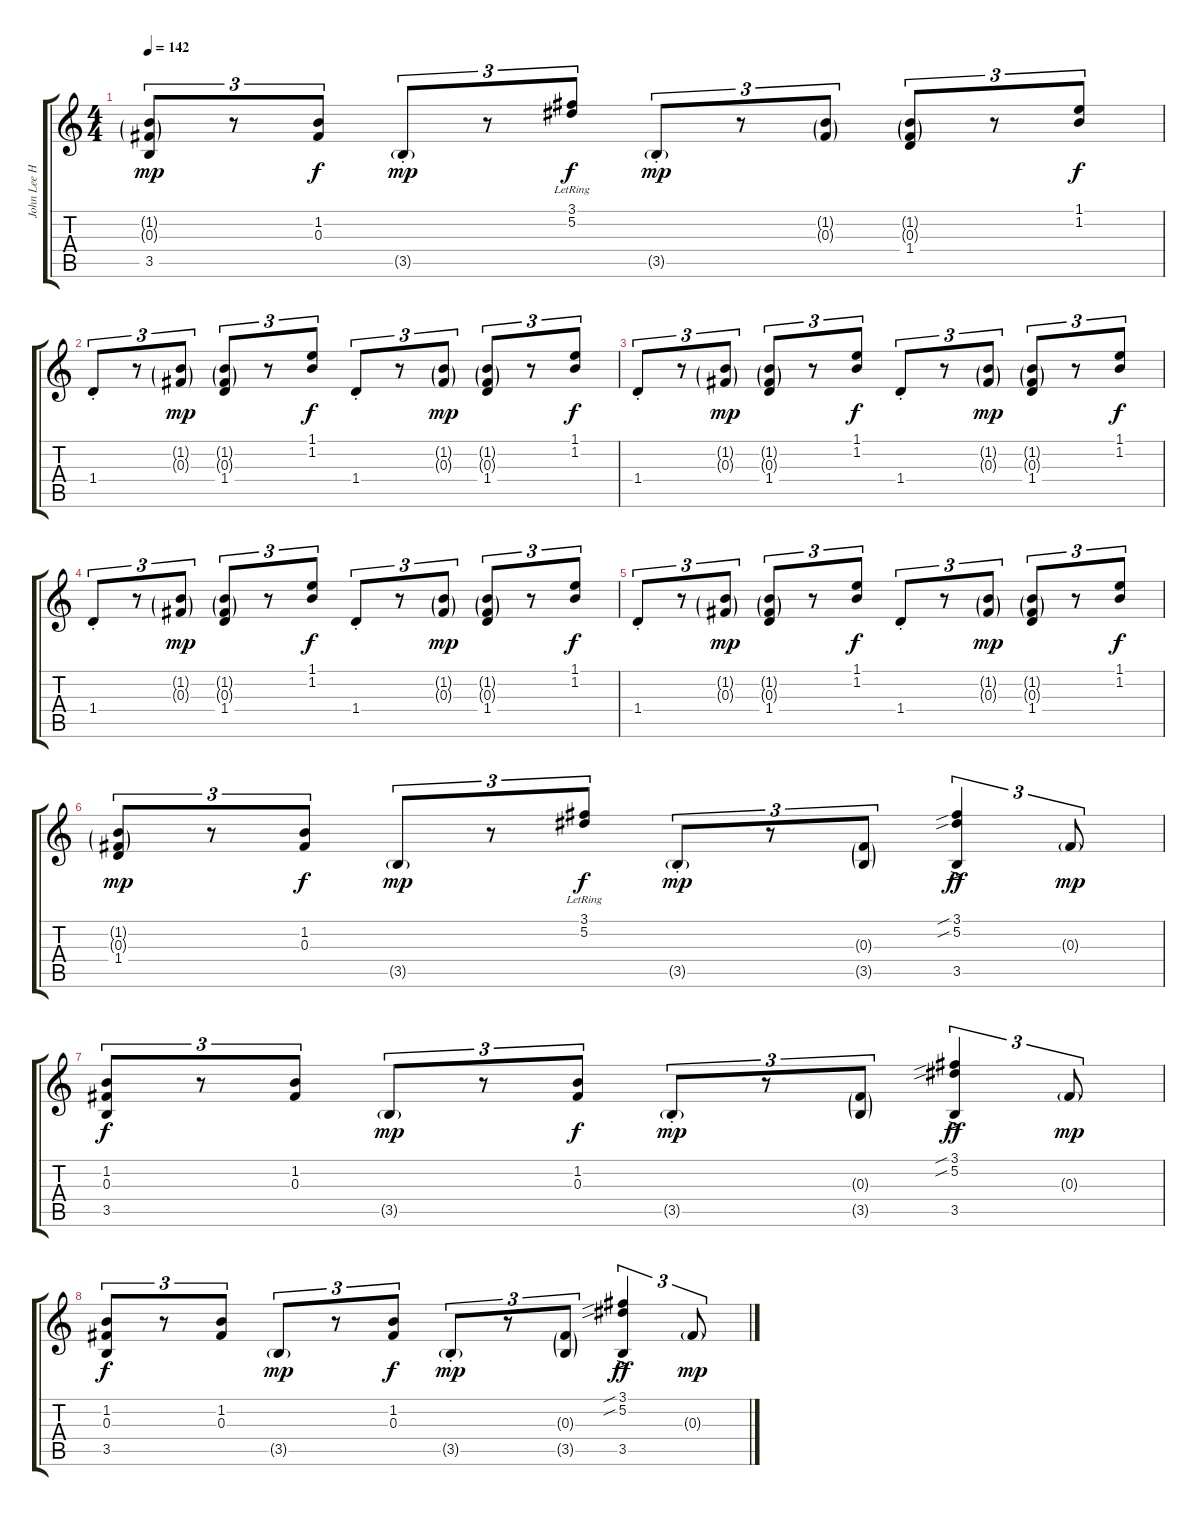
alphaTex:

\track ("John Lee Hooker" "John Lee H") {instrument acousticguitarnylon}
\staff {score tabs}
\tuning (Eb4 Bb3 Gb3 Db3 Ab2 Eb2) {hide}
\ts (4 4)
\tempo 142
\clef g2
\ks c
(1.2{g} 0.3{g} 3.5).8{tu (3 2) dy mp} r.8{tu (3 2)} (1.2 0.3).8{tu (3 2) dy f} 3.5{g st}.8{tu (3 2) dy mp} r.8{tu (3 2)} (3.1{lr} 5.2{lr}).8{tu (3 2) dy f} 3.5{g st}.8{tu (3 2) dy mp} r.8{tu (3 2)} (1.2{g} 0.3{g}).8{tu (3 2)} (1.2{g} 0.3{g} 1.4).8{tu (3 2)} r.8{tu (3 2)} (1.1 1.2).8{tu (3 2) dy f} |
1.4{st}.8{tu (3 2)} r.8{tu (3 2)} (1.2{g} 0.3{g}).8{tu (3 2) dy mp} (1.2{g} 0.3{g} 1.4).8{tu (3 2)} r.8{tu (3 2)} (1.1 1.2).8{tu (3 2) dy f} 1.4{st}.8{tu (3 2)} r.8{tu (3 2)} (1.2{g} 0.3{g}).8{tu (3 2) dy mp} (1.2{g} 0.3{g} 1.4).8{tu (3 2)} r.8{tu (3 2)} (1.1 1.2).8{tu (3 2) dy f} |
1.4{st}.8{tu (3 2)} r.8{tu (3 2)} (1.2{g} 0.3{g}).8{tu (3 2) dy mp} (1.2{g} 0.3{g} 1.4).8{tu (3 2)} r.8{tu (3 2)} (1.1 1.2).8{tu (3 2) dy f} 1.4{st}.8{tu (3 2)} r.8{tu (3 2)} (1.2{g} 0.3{g}).8{tu (3 2) dy mp} (1.2{g} 0.3{g} 1.4).8{tu (3 2)} r.8{tu (3 2)} (1.1 1.2).8{tu (3 2) dy f} |
1.4{st}.8{tu (3 2)} r.8{tu (3 2)} (1.2{g} 0.3{g}).8{tu (3 2) dy mp} (1.2{g} 0.3{g} 1.4).8{tu (3 2)} r.8{tu (3 2)} (1.1 1.2).8{tu (3 2) dy f} 1.4{st}.8{tu (3 2)} r.8{tu (3 2)} (1.2{g} 0.3{g}).8{tu (3 2) dy mp} (1.2{g} 0.3{g} 1.4).8{tu (3 2)} r.8{tu (3 2)} (1.1 1.2).8{tu (3 2) dy f} |
1.4{st}.8{tu (3 2)} r.8{tu (3 2)} (1.2{g} 0.3{g}).8{tu (3 2) dy mp} (1.2{g} 0.3{g} 1.4).8{tu (3 2)} r.8{tu (3 2)} (1.1 1.2).8{tu (3 2) dy f} 1.4{st}.8{tu (3 2)} r.8{tu (3 2)} (1.2{g} 0.3{g}).8{tu (3 2) dy mp} (1.2{g} 0.3{g} 1.4).8{tu (3 2)} r.8{tu (3 2)} (1.1 1.2).8{tu (3 2) dy f} |
(1.2{g} 0.3{g} 1.4).8{tu (3 2) dy mp} r.8{tu (3 2)} (1.2 0.3).8{tu (3 2) dy f} 3.5{g}.8{tu (3 2) dy mp} r.8{tu (3 2)} (3.1{lr} 5.2{lr}).8{tu (3 2) dy f} 3.5{g st}.8{tu (3 2) dy mp} r.8{tu (3 2)} (0.3{g} 3.5{g}).8{tu (3 2)} (3.1{sib ac} 5.2{sib ac} 3.5).4{tu (3 2) dy ff} 0.3{g}.8{tu (3 2) dy mp} |
(1.2 0.3 3.5).8{tu (3 2) dy f} r.8{tu (3 2)} (1.2 0.3).8{tu (3 2)} 3.5{g}.8{tu (3 2) dy mp} r.8{tu (3 2)} (1.2 0.3).8{tu (3 2) dy f} 3.5{g st}.8{tu (3 2) dy mp} r.8{tu (3 2)} (0.3{g} 3.5{g}).8{tu (3 2)} (3.1{sib ac} 5.2{sib ac} 3.5).4{tu (3 2) dy ff} 0.3{g}.8{tu (3 2) dy mp} |
(1.2 0.3 3.5).8{tu (3 2) dy f} r.8{tu (3 2)} (1.2 0.3).8{tu (3 2)} 3.5{g}.8{tu (3 2) dy mp} r.8{tu (3 2)} (1.2 0.3).8{tu (3 2) dy f} 3.5{g st}.8{tu (3 2) dy mp} r.8{tu (3 2)} (0.3{g} 3.5{g}).8{tu (3 2)} (3.1{sib ac} 5.2{sib ac} 3.5).4{tu (3 2) dy ff} 0.3{g}.8{tu (3 2) dy mp}
